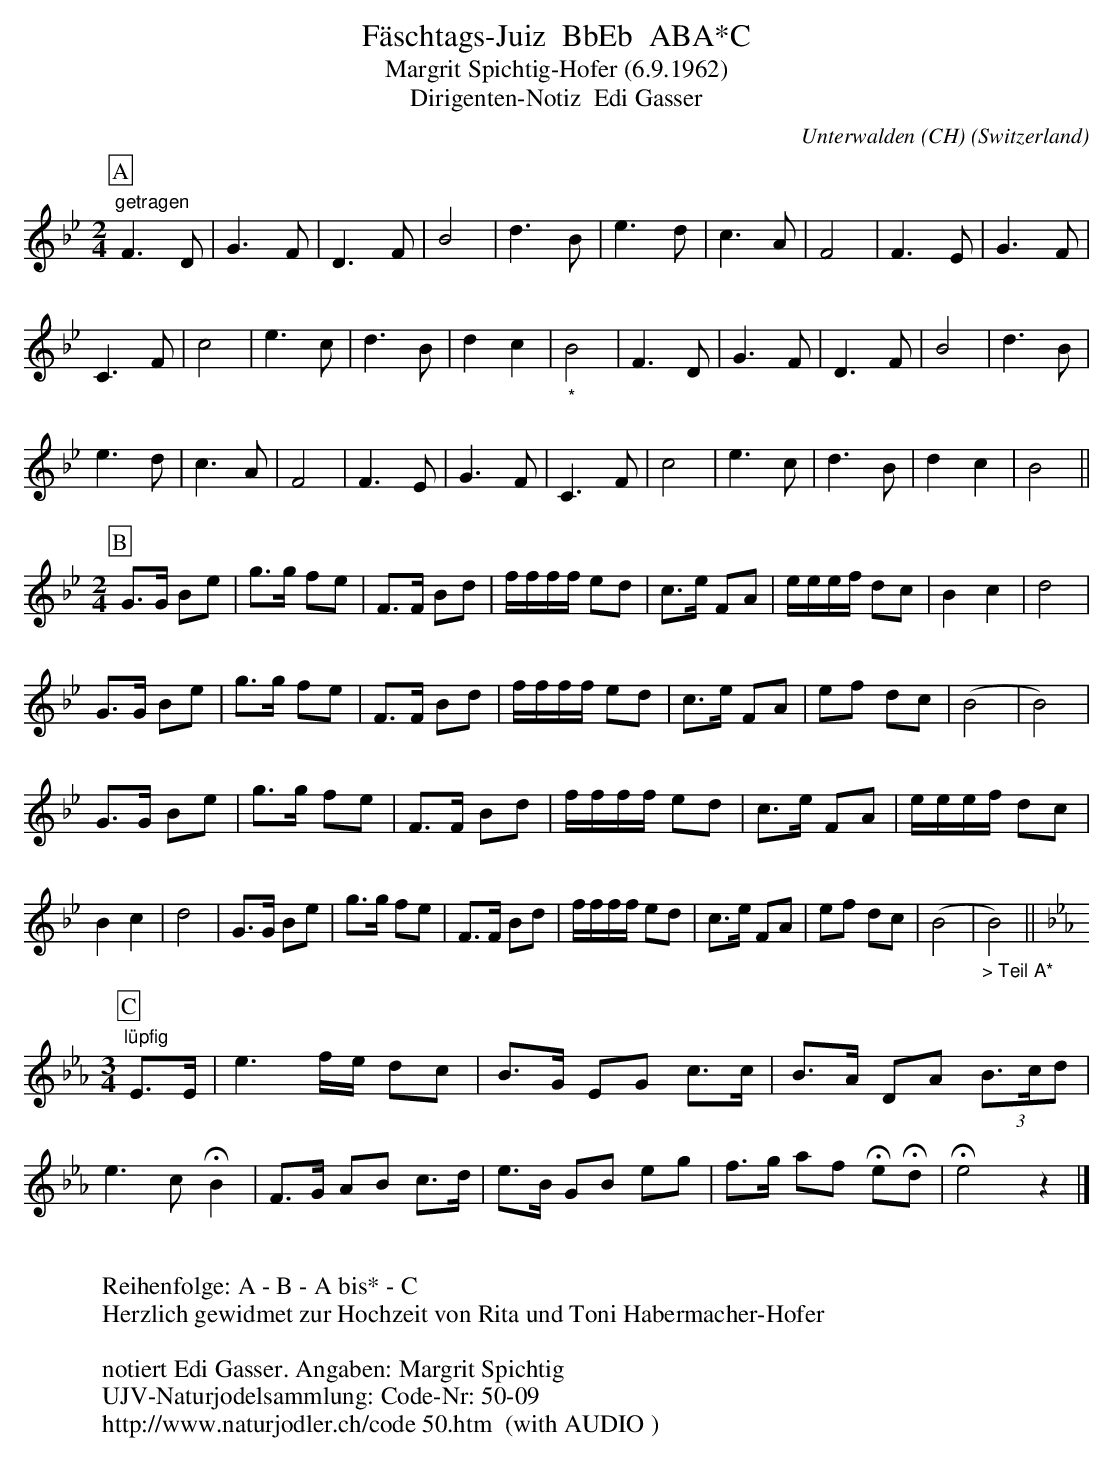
X:1
T:Fäschtags-Juiz  BbEb  ABA*C
T:Margrit Spichtig-Hofer (6.9.1962)
T:Dirigenten-Notiz  Edi Gasser
C:Unterwalden (CH)
M:2/4
L:1/4
O:Switzerland
K:Bb major
[P:A] "getragen"  F>D | G>F | D>F | B2 | d>B | e>d | c>A | F2 | F>E | G>F |
C>F | c2 | e>c | d>B | dc | "_*"B2 | F>D | G>F | D>F | B2 | d>B |
e>d | c>A | F2 | F>E | G>F | C>F | c2 | e>c | d>B | dc | B2 ||
L:1/8
M:2/4
[P:B] G>G Be | g>g fe | F>F Bd | f/f/f/f/ ed | c>e FA | e/e/e/f/ dc | B2c2 | d4 |
G>G Be | g>g fe | F>F Bd | f/f/f/f/ ed | c>e FA | ef dc | (B4 | B4) |
G>G Be | g>g fe | F>F Bd | f/f/f/f/ ed | c>e FA | e/e/e/f/ dc |
B2c2 | d4 | G>G Be | g>g fe | F>F Bd | f/f/f/f/ ed | c>e FA | ef dc | (B4 | "_> Teil A*"B4) ||
L:1/8
M:3/4
K:Eb
[P:C] "lüpfig"  E>E | e3f/e/ dc | B>G EG c>c | B>A DA (3B>cd |
e3c !fermata!B2 | F>G AB c>d | e>B GB eg | f>g af  !fermata!e!fermata!d | !fermata!e4z2 |]
W:
W:Reihenfolge: A - B - A bis* - C
W:Herzlich gewidmet zur Hochzeit von Rita und Toni Habermacher-Hofer
W:
W:notiert Edi Gasser. Angaben: Margrit Spichtig
W:UJV-Naturjodelsammlung: Code-Nr: 50-09
W:http://www.naturjodler.ch/code 50.htm  (with AUDIO )
